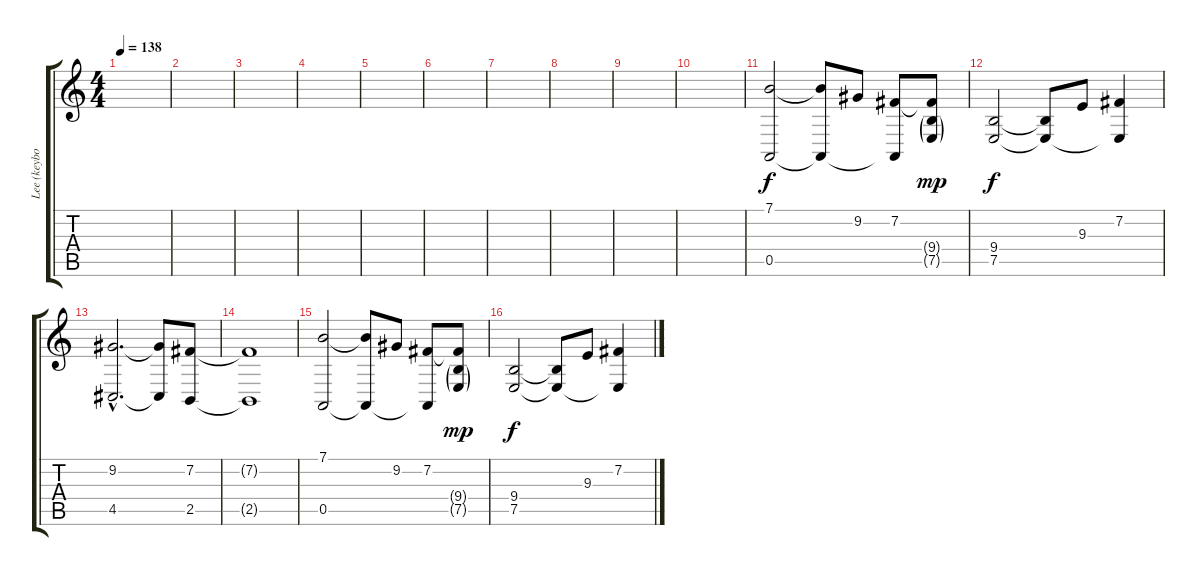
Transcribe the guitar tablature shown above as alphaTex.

\track ("Lee (keyboards)" "Lee (keybo") {instrument fx7echoes}
\staff {score tabs}
\tuning (E4 B3 G3 D3 A2 E2) {hide}
\ts (4 4)
\tempo 138
\clef g2
\ks c
|
|
|
|
|
|
|
|
|
|
(7.1 0.5).2 (7.1{t} 0.5{t}).8 9.2.8 (7.2 0.5{t}).8 (7.2{t} 9.4{g} 7.5{g}).8{dy mp} |
(9.4 7.5).2{dy f} (9.4{t} 7.5{t}).8 9.3.8 (7.2 7.5{t}).4 |
(9.2{hac} 4.5{hac}).2{d} (9.2{t} 4.5{t}).8 (7.2 2.5).8 |
(7.2{t} 2.5{t}).1 |
(7.1 0.5).2 (7.1{t} 0.5{t}).8 9.2.8 (7.2 0.5{t}).8 (7.2{t} 9.4{g} 7.5{g}).8{dy mp} |
(9.4 7.5).2{dy f} (9.4{t} 7.5{t}).8 9.3.8 (7.2 7.5{t}).4
